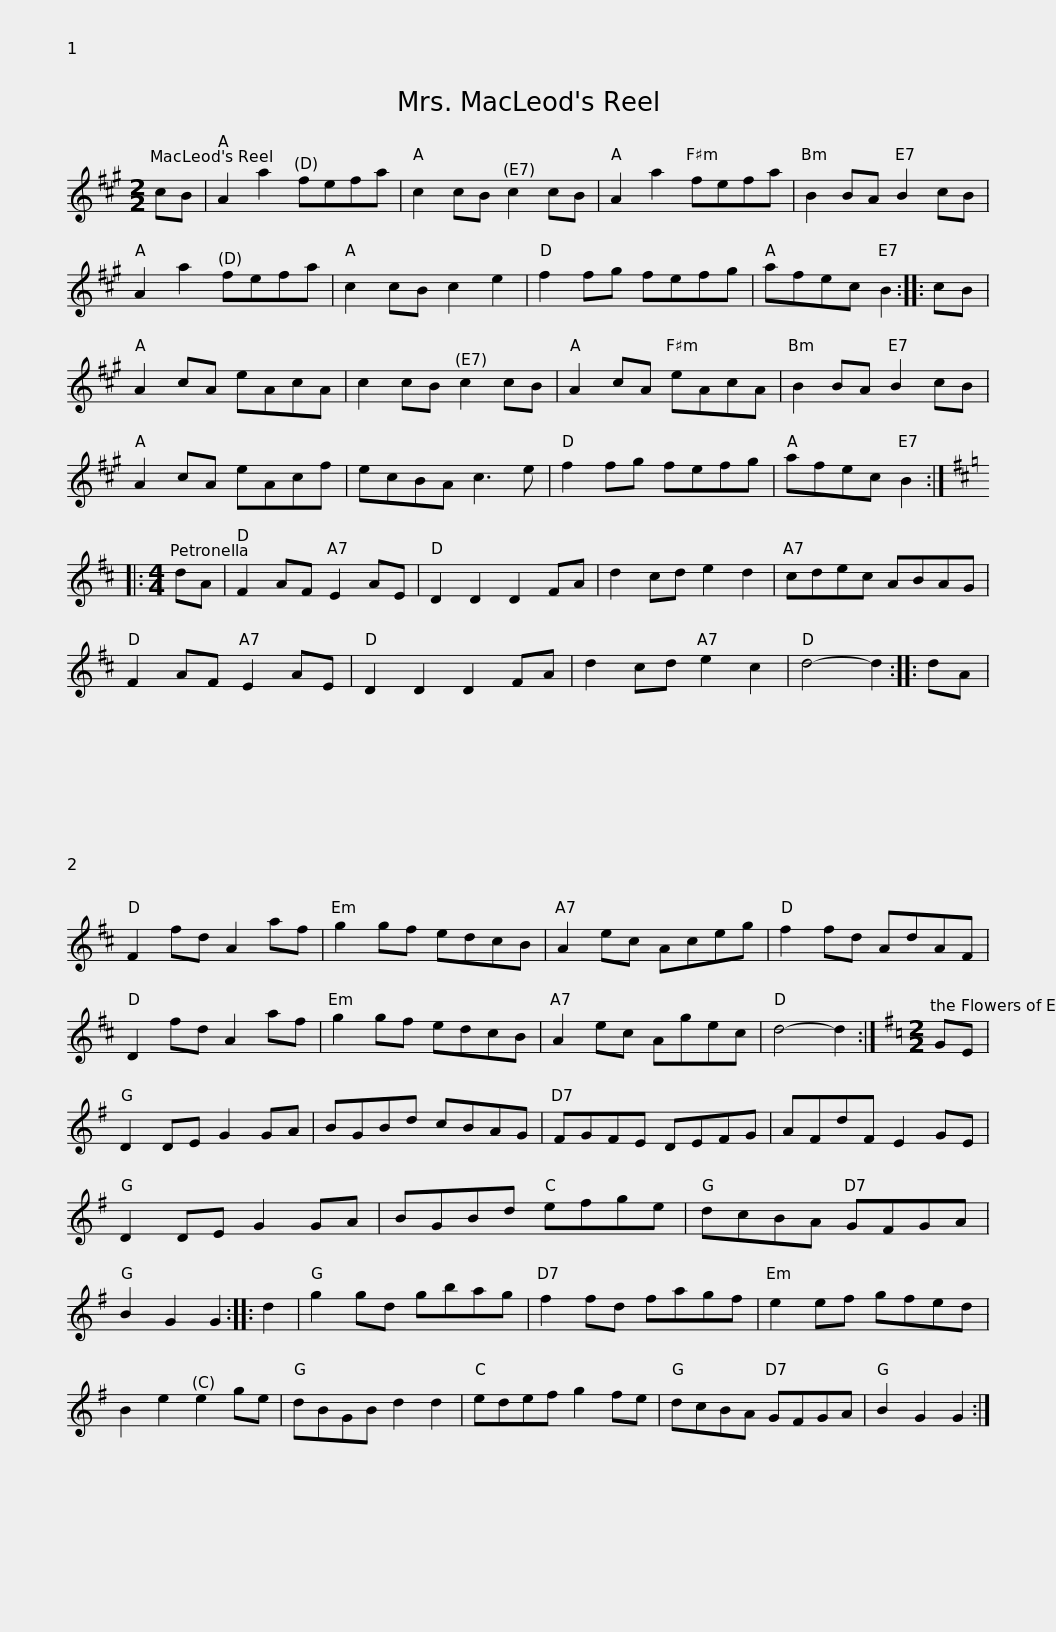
X:1
L:1/8
M:2/2
I:linebreak $
K:A
V:1 treble
V:1
 cB | A2 a2 fefa | c2 cB c2 cB | A2 a2 fefa | B2 BA B2 cB | %5
 A2 a2 fefa | c2 cB c2 e2 |$ f2 fg fefg | afec B2 :: cB | %10
 A2 cA eAcA | c2 cB c2 cB | A2 cA eAcA | B2 BA B2 cB |$ A2 cA eAcf | %15
 ecBA c3 e | f2 fg fefg | afec B2 ::[K:D][M:4/4] dA | F2 AF E2 AE | %20
 D2 D2 D2 FA |$ d2 cd e2 d2 | cdec ABAG | F2 AF E2 AE | D2 D2 D2 FA | %25
 d2 cd e2 c2 | d4- d2 :: dA | F2 fd A2 af |$ g2 gf edcB | %30
 A2 ec Aceg | f2 fd AdAF | D2 fd A2 af | g2 gf edcB | A2 ec Agec |$ %35
 d4- d2 :|[K:G][M:2/2] GE | D2 DE G2 GA | BGBd cBAG | FGFE DEFG | %40
 AFdF E2 GE | D2 DE G2 GA |$ BGBd efge | dcBA GFGA | B2 G2 G2 :: %45
 d2 | g2 gd gbag | f2 fd fagf | e2 ef gfed |$ B2 e2 e2 ge | %50
 dBGB d2 d2 | edef g2 fe | dcBA GFGA | B2 G2 G2 :| %54
